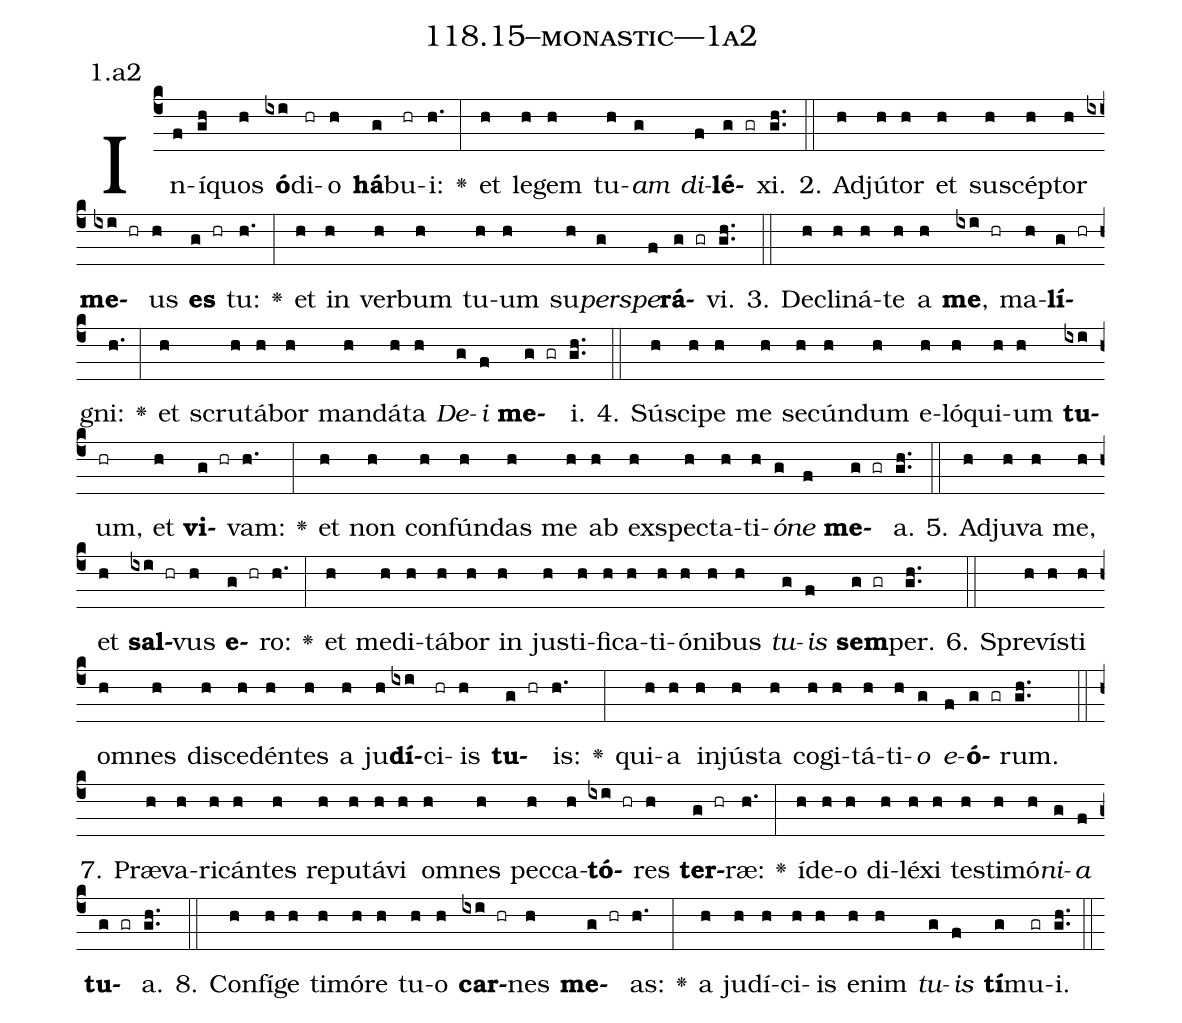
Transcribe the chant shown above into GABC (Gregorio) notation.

name: 118.15--monastic---1a2;
annotation: 1.a2;
%%
(c4)In(f)í(gh)quos(h) <b>ó</b>(ixi)di(hr)o(h) <b>há</b>(g)bu(hr)i:(h.) <v>\greheightstar</v>(:) et(h) le(h)gem(h) tu(h)<i>am</i>(g) <i>di</i>(f)<b>lé</b>(g gr)xi.(gh..) (::)
2. Ad(h)jú(h)tor(h) et(h) su(h)scép(h)tor(h) <b>me</b>(ixi hr)us(h) <b>es</b>(g hr) tu:(h.) <v>\greheightstar</v>(:) et(h) in(h) ver(h)bum(h) tu(h)um(h) su(h)<i>per</i>(g)<i>spe</i>(f)<b>rá</b>(g gr)vi.(gh..) (::)
3. De(h)cli(h)ná(h)te(h) a(h) <b>me</b>,(ixi hr) ma(h)<b>lí</b>(g hr)gni:(h.) <v>\greheightstar</v>(:) et(h) scru(h)tá(h)bor(h) man(h)dá(h)ta(h) <i>De</i>(g)<i>i</i>(f) <b>me</b>(g gr)i.(gh..) (::)
4. Sú(h)sci(h)pe(h) me(h) se(h)cún(h)dum(h) e(h)ló(h)qui(h)um(h) <b>tu</b>(ixi)um,(hr) et(h) <b>vi</b>(g hr)vam:(h.) <v>\greheightstar</v>(:) et(h) non(h) con(h)fún(h)das(h) me(h) ab(h) ex(h)spec(h)ta(h)ti(h)<i>ó</i>(g)<i>ne</i>(f) <b>me</b>(g gr)a.(gh..) (::)
5. Ad(h)ju(h)va(h) me,(h) et(h) <b>sal</b>(ixi hr)vus(h) <b>e</b>(g hr)ro:(h.) <v>\greheightstar</v>(:) et(h) me(h)di(h)tá(h)bor(h) in(h) jus(h)ti(h)fi(h)ca(h)ti(h)ó(h)ni(h)bus(h) <i>tu</i>(g)<i>is</i>(f) <b>sem</b>(g gr)per.(gh..) (::)
6. Spre(h)vís(h)ti(h) om(h)nes(h) di(h)sce(h)dén(h)tes(h) a(h) ju(h)<b>dí</b>(ixi)ci(hr)is(h) <b>tu</b>(g hr)is:(h.) <v>\greheightstar</v>(:) qui(h)a(h) in(h)jús(h)ta(h) co(h)gi(h)tá(h)ti(h)<i>o</i>(g) <i>e</i>(f)<b>ó</b>(g gr)rum.(gh..) (::)
7. Præ(h)va(h)ri(h)cán(h)tes(h) re(h)pu(h)tá(h)vi(h) om(h)nes(h) pec(h)ca(h)<b>tó</b>(ixi hr)res(h) <b>ter</b>(g hr)ræ:(h.) <v>\greheightstar</v>(:) íd(h)e(h)o(h) di(h)lé(h)xi(h) tes(h)ti(h)mó(h)<i>ni</i>(g)<i>a</i>(f) <b>tu</b>(g gr)a.(gh..) (::)
8. Con(h)fí(h)ge(h) ti(h)mó(h)re(h) tu(h)o(h) <b>car</b>(ixi hr)nes(h) <b>me</b>(g hr)as:(h.) <v>\greheightstar</v>(:) a(h) ju(h)dí(h)ci(h)is(h) e(h)nim(h) <i>tu</i>(g)<i>is</i>(f) <b>tí</b>(g)mu(gr)i.(gh..) (::)
